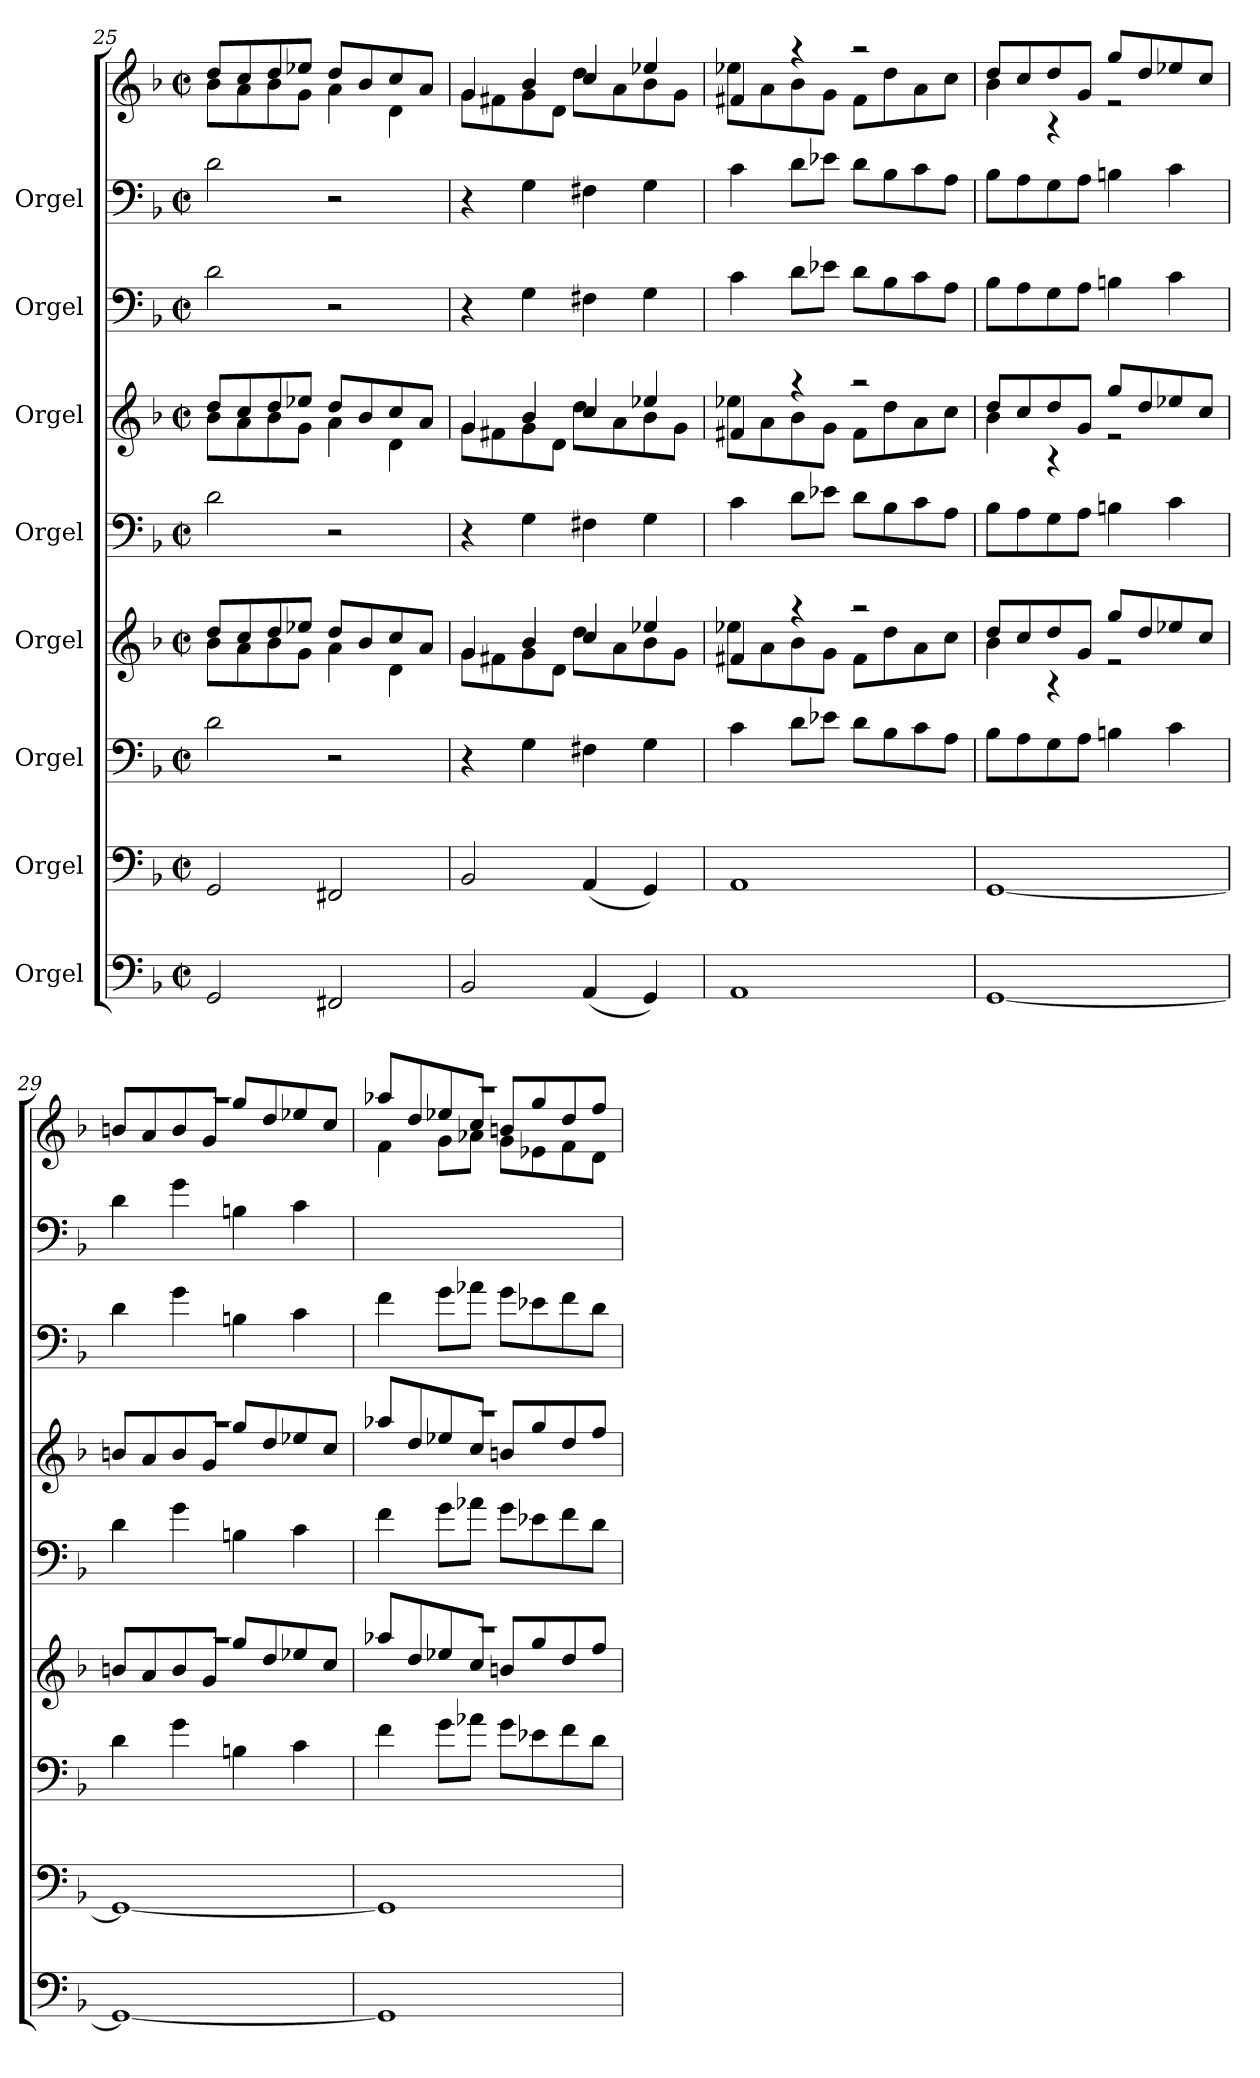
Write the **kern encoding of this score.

**kern	**kern	**kern	**kern	**kern	**kern	**kern	**kern	**kern
*part8	*part7	*part6	*part5	*part4	*part3	*part2	*part1	*part1
*staff9	*staff8	*staff7	*staff6	*staff5	*staff4	*staff3	*staff2	*staff1
*I"Orgel	*I"Orgel	*I"Orgel	*I"Orgel	*I"Orgel	*I"Orgel	*I"Orgel	*I"Orgel	*
!!LO:LB:g=z
*clefF4	*clefF4	*clefF4	*clefG2	*clefF4	*clefG2	*clefF4	*clefF4	*clefG2
*k[b-]	*k[b-]	*k[b-]	*k[b-]	*k[b-]	*k[b-]	*k[b-]	*k[b-]	*k[b-]
*M2/2	*M2/2	*M2/2	*M2/2	*M2/2	*M2/2	*M2/2	*M2/2	*M2/2
*met(c|)	*met(c|)	*met(c|)	*met(c|)	*met(c|)	*met(c|)	*met(c|)	*met(c|)	*met(c|)
=25	=25	=25	=25	=25	=25	=25	=25	=25
*	*	*	*^	*	*^	*	*	*^
2GG/	2GG/	2d\	8dd/L	8b-\L	2d\	8dd/L	8b-\L	2d\	2d\	8dd/L	8b-\L
.	.	.	8cc/	8a\	.	8cc/	8a\	.	.	8cc/	8a\
.	.	.	8dd/	8b-\	.	8dd/	8b-\	.	.	8dd/	8b-\
.	.	.	8ee-X/J	8g\J	.	8ee-X/J	8g\J	.	.	8ee-X/J	8g\J
2FF#X/	2FF#X/	2r	8dd/L	4a\	2r	8dd/L	4a\	2r	2r	8dd/L	4a\
.	.	.	8b-/	.	.	8b-/	.	.	.	8b-/	.
.	.	.	8cc/	4d\	.	8cc/	4d\	.	.	8cc/	4d\
.	.	.	8a/J	.	.	8a/J	.	.	.	8a/J	.
=26	=26	=26	=26	=26	=26	=26	=26	=26	=26	=26	=26
2BB-/	2BB-/	4r	4g/	8g\L	4r	4g/	8g\L	4r	4r	4g/	8g\L
.	.	.	.	8f#X\	.	.	8f#X\	.	.	.	8f#X\
.	.	4G\	4b-/	8g\	4G\	4b-/	8g\	4G\	4G\	4b-/	8g\
.	.	.	.	8d\J	.	.	8d\J	.	.	.	8d\J
(<4AA/	(<4AA/	4F#X\	4cc/	8dd\L	4F#X\	4cc/	8dd\L	4F#X\	4F#X\	4cc/	8dd\L
.	.	.	.	8a\	.	.	8a\	.	.	.	8a\
4GG/)	4GG/)	4G\	4ee-X/	8b-\	4G\	4ee-X/	8b-\	4G\	4G\	4ee-X/	8b-\
.	.	.	.	8g\J	.	.	8g\J	.	.	.	8g\J
=27	=27	=27	=27	=27	=27	=27	=27	=27	=27	=27	=27
1AA	1AA	4c\	4f#X/	8ee-X\L	4c\	4f#X/	8ee-X\L	4c\	4c\	4f#X/	8ee-X\L
.	.	.	.	8a\	.	.	8a\	.	.	.	8a\
.	.	8d\L	4r	8b-\	8d\L	4r	8b-\	8d\L	8d\L	4r	8b-\
.	.	8e-X\J	.	8g\J	8e-X\J	.	8g\J	8e-X\J	8e-X\J	.	8g\J
.	.	8d\L	2r	8f#\L	8d\L	2r	8f#\L	8d\L	8d\L	2r	8f#\L
.	.	8B-\	.	8dd\	8B-\	.	8dd\	8B-\	8B-\	.	8dd\
.	.	8c\	.	8a\	8c\	.	8a\	8c\	8c\	.	8a\
.	.	8A\J	.	8cc\J	8A\J	.	8cc\J	8A\J	8A\J	.	8cc\J
=28	=28	=28	=28	=28	=28	=28	=28	=28	=28	=28	=28
[1GG	[1GG	8B-\L	8dd/L	4b-\	8B-\L	8dd/L	4b-\	8B-\L	8B-\L	8dd/L	4b-\
.	.	8A\	8cc/	.	8A\	8cc/	.	8A\	8A\	8cc/	.
.	.	8G\	8dd/	4r	8G\	8dd/	4r	8G\	8G\	8dd/	4r
.	.	8A\J	8g/J	.	8A\J	8g/J	.	8A\J	8A\J	8g/J	.
.	.	4Bn\	8gg/L	2r	4Bn\	8gg/L	2r	4Bn\	4Bn\	8gg/L	2r
.	.	.	8dd/	.	.	8dd/	.	.	.	8dd/	.
.	.	4c\	8ee-X/	.	4c\	8ee-X/	.	4c\	4c\	8ee-X/	.
.	.	.	8cc/J	.	.	8cc/J	.	.	.	8cc/J	.
=29	=29	=29	=29	=29	=29	=29	=29	=29	=29	=29	=29
1GG_	1GG_	4d\	8bn/L	1raa	4d\	8bn/L	1raa	4d\	4d\	8bn/L	1raa
.	.	.	8a/	.	.	8a/	.	.	.	8a/	.
.	.	4g\	8b/	.	4g\	8b/	.	4g\	4g\	8b/	.
.	.	.	8g/J	.	.	8g/J	.	.	.	8g/J	.
.	.	4Bn\	8gg/L	.	4Bn\	8gg/L	.	4Bn\	4Bn\	8gg/L	.
.	.	.	8dd/	.	.	8dd/	.	.	.	8dd/	.
.	.	4c\	8ee-X/	.	4c\	8ee-X/	.	4c\	4c\	8ee-X/	.
.	.	.	8cc/J	.	.	8cc/J	.	.	.	8cc/J	.
=30	=30	=30	=30	=30	=30	=30	=30	=30	=30	=30	=30
*	*	*	*	*	*	*	*	*	*	*	*^
1GG]	1GG]	4f\	8aa-X/L	1rccc	4f\	8aa-X/L	1rccc	4f\	1ryy	8aa-X/L	1rccc	4f\
.	.	.	8dd/	.	.	8dd/	.	.	.	8dd/	.	.
.	.	8g\L	8ee-X/	.	8g\L	8ee-X/	.	8g\L	.	8ee-X/	.	8g\L
.	.	8a-X\J	8cc/J	.	8a-X\J	8cc/J	.	8a-X\J	.	8cc/J	.	8a-X\J
.	.	8g\L	8bn/L	.	8g\L	8bn/L	.	8g\L	.	8bn/L	.	8g\L
.	.	8e-X\	8gg/	.	8e-X\	8gg/	.	8e-X\	.	8gg/	.	8e-X\
.	.	8f\	8dd/	.	8f\	8dd/	.	8f\	.	8dd/	.	8f\
.	.	8d\J	8ff/J	.	8d\J	8ff/J	.	8d\J	.	8ff/J	.	8d\J
*	*	*	*v	*v	*	*v	*v	*	*	*v	*v	*v
=	=	=	=	=	=	=	=	=
*-	*-	*-	*-	*-	*-	*-	*-	*-
